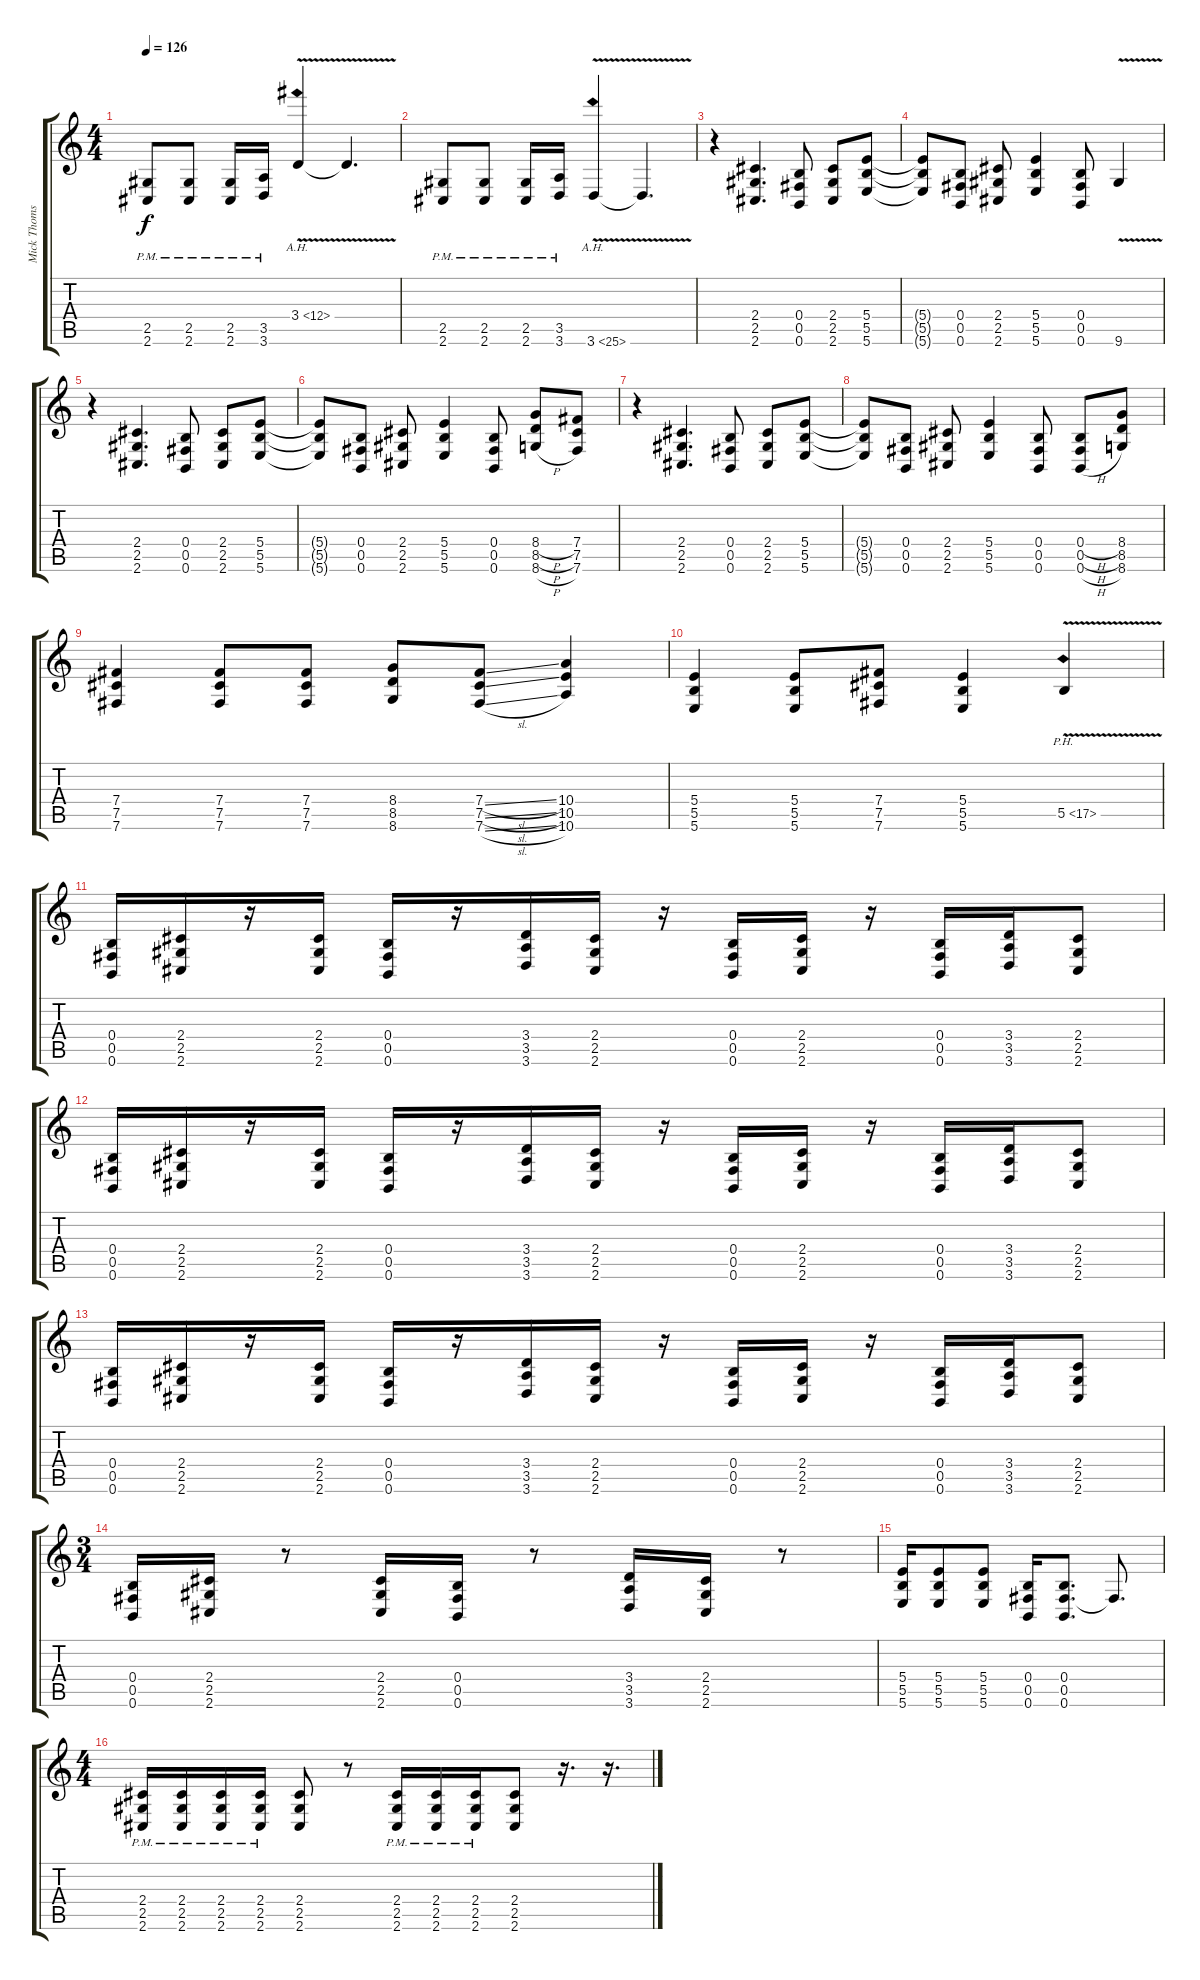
\track ("Mick Thomson" "Mick Thoms") {instrument distortionguitar}
\staff {score tabs}
\tuning (Db4 Ab3 E3 B2 Gb2 B1) {hide}
\ts (4 4)
\tempo 126
\clef g2
\ks c
(2.5{pm} 2.6{pm}).8{dy f} (2.5{pm} 2.6{pm}).8 (2.5{pm} 2.6{pm}).16 (3.5{pm} 3.6{pm}).16 3.4{ah 9 v}.4 3.4{t}.4{d} |
(2.5{pm} 2.6{pm}).8 (2.5{pm} 2.6{pm}).8 (2.5{pm} 2.6{pm}).16 (3.5{pm} 3.6{pm}).16 3.6{ah 22 v}.4 3.6{t}.4{d} |
r.4 (2.4 2.5 2.6).4{d} (0.4 0.5 0.6).8 (2.4 2.5 2.6).8 (5.4 5.5 5.6).8 |
(5.4{t} 5.5{t} 5.6{t}).8 (0.4 0.5 0.6).8 (2.4 2.5 2.6).8 (5.4 5.5 5.6).4 (0.4 0.5 0.6).8 9.6{v}.4 |
r.4 (2.4 2.5 2.6).4{d} (0.4 0.5 0.6).8 (2.4 2.5 2.6).8 (5.4 5.5 5.6).8 |
(5.4{t} 5.5{t} 5.6{t}).8 (0.4 0.5 0.6).8 (2.4 2.5 2.6).8 (5.4 5.5 5.6).4 (0.4 0.5 0.6).8 (8.4{h} 8.5{h} 8.6{h}).8 (7.4 7.5 7.6).8 |
r.4 (2.4 2.5 2.6).4{d} (0.4 0.5 0.6).8 (2.4 2.5 2.6).8 (5.4 5.5 5.6).8 |
(5.4{t} 5.5{t} 5.6{t}).8 (0.4 0.5 0.6).8 (2.4 2.5 2.6).8 (5.4 5.5 5.6).4 (0.4 0.5 0.6).8 (0.4{h} 0.5{h} 0.6{h}).8 (8.4 8.5 8.6).8 |
(7.4 7.5 7.6).4 (7.4 7.5 7.6).8 (7.4 7.5 7.6).8 (8.4 8.5 8.6).8 (7.4{sl} 7.5{sl} 7.6{sl}).8 (10.4 10.5 10.6).4 |
(5.4 5.5 5.6).4 (5.4 5.5 5.6).8 (7.4 7.5 7.6).8 (5.4 5.5 5.6).4 5.5{ph 12 v}.4 |
(0.4 0.5 0.6).16 (2.4 2.5 2.6).16 r.16 (2.4 2.5 2.6).16 (0.4 0.5 0.6).16 r.16 (3.4 3.5 3.6).16 (2.4 2.5 2.6).16 r.16 (0.4 0.5 0.6).16 (2.4 2.5 2.6).16 r.16 (0.4 0.5 0.6).16 (3.4 3.5 3.6).16 (2.4 2.5 2.6).8 |
(0.4 0.5 0.6).16 (2.4 2.5 2.6).16 r.16 (2.4 2.5 2.6).16 (0.4 0.5 0.6).16 r.16 (3.4 3.5 3.6).16 (2.4 2.5 2.6).16 r.16 (0.4 0.5 0.6).16 (2.4 2.5 2.6).16 r.16 (0.4 0.5 0.6).16 (3.4 3.5 3.6).16 (2.4 2.5 2.6).8 |
(0.4 0.5 0.6).16 (2.4 2.5 2.6).16 r.16 (2.4 2.5 2.6).16 (0.4 0.5 0.6).16 r.16 (3.4 3.5 3.6).16 (2.4 2.5 2.6).16 r.16 (0.4 0.5 0.6).16 (2.4 2.5 2.6).16 r.16 (0.4 0.5 0.6).16 (3.4 3.5 3.6).16 (2.4 2.5 2.6).8 |
\ts (3 4)
(0.4 0.5 0.6).16 (2.4 2.5 2.6).16 r.8 (2.4 2.5 2.6).16 (0.4 0.5 0.6).16 r.8 (3.4 3.5 3.6).16 (2.4 2.5 2.6).16 r.8 |
(5.4 5.5 5.6).16 (5.4 5.5 5.6).8 (5.4 5.5 5.6).8 (0.4 0.5 0.6).16 (0.4 0.5 0.6).8{d} 0.5{t}.8{d} |
\ts (4 4)
(2.4{pm} 2.5{pm} 2.6{pm}).16 (2.4{pm} 2.5{pm} 2.6{pm}).16 (2.4{pm} 2.5{pm} 2.6{pm}).16 (2.4{pm} 2.5{pm} 2.6{pm}).16 (2.4 2.5 2.6).8 r.8 (2.4{pm} 2.5{pm} 2.6{pm}).16 (2.4{pm} 2.5{pm} 2.6{pm}).16 (2.4{pm} 2.5{pm} 2.6{pm}).16 (2.4 2.5 2.6).8 r.16{d} r.16{d}
